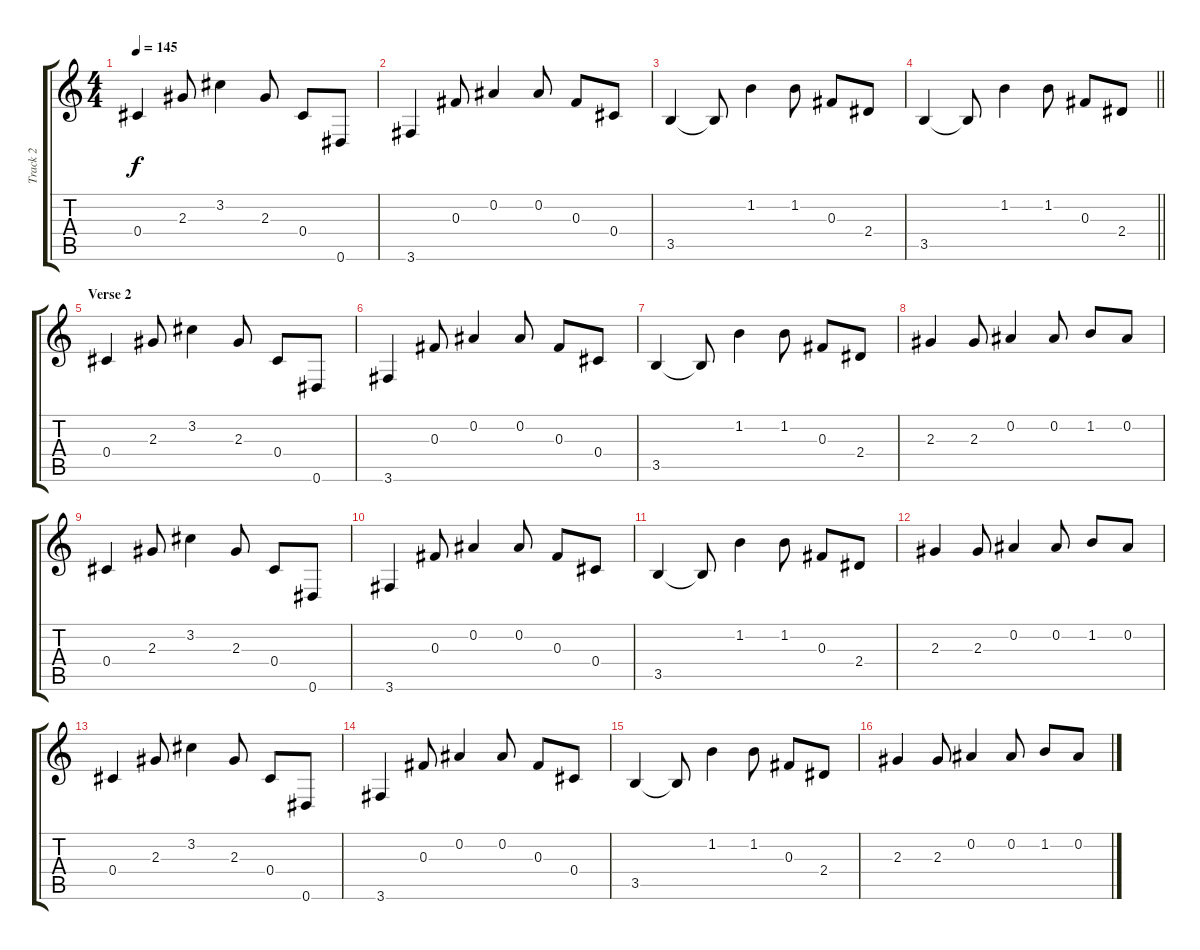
\track ("Track 2" "Track 2") {instrument electricguitarclean}
\staff {score tabs}
\tuning (Eb4 Bb3 Gb3 Db3 Ab2 Eb2) {hide}
\ts (4 4)
\tempo 145
\clef g2
\ks c
0.4.4{dy f} 2.3.8 3.2.4 2.3.8 0.4.8 0.6.8 |
3.6.4 0.3.8 0.2.4 0.2.8 0.3.8 0.4.8 |
3.5.4 3.5{t}.8 1.2.4 1.2.8 0.3.8 2.4.8 |
\barLineRight lightlight
3.5.4 3.5{t}.8 1.2.4 1.2.8 0.3.8 2.4.8 |
\section ("" "Verse 2")
0.4.4 2.3.8 3.2.4 2.3.8 0.4.8 0.6.8 |
3.6.4 0.3.8 0.2.4 0.2.8 0.3.8 0.4.8 |
3.5.4 3.5{t}.8 1.2.4 1.2.8 0.3.8 2.4.8 |
2.3.4 2.3.8 0.2.4 0.2.8 1.2.8 0.2.8 |
0.4.4 2.3.8 3.2.4 2.3.8 0.4.8 0.6.8 |
3.6.4 0.3.8 0.2.4 0.2.8 0.3.8 0.4.8 |
3.5.4 3.5{t}.8 1.2.4 1.2.8 0.3.8 2.4.8 |
2.3.4 2.3.8 0.2.4 0.2.8 1.2.8 0.2.8 |
0.4.4 2.3.8 3.2.4 2.3.8 0.4.8 0.6.8 |
3.6.4 0.3.8 0.2.4 0.2.8 0.3.8 0.4.8 |
3.5.4 3.5{t}.8 1.2.4 1.2.8 0.3.8 2.4.8 |
2.3.4 2.3.8 0.2.4 0.2.8 1.2.8 0.2.8
